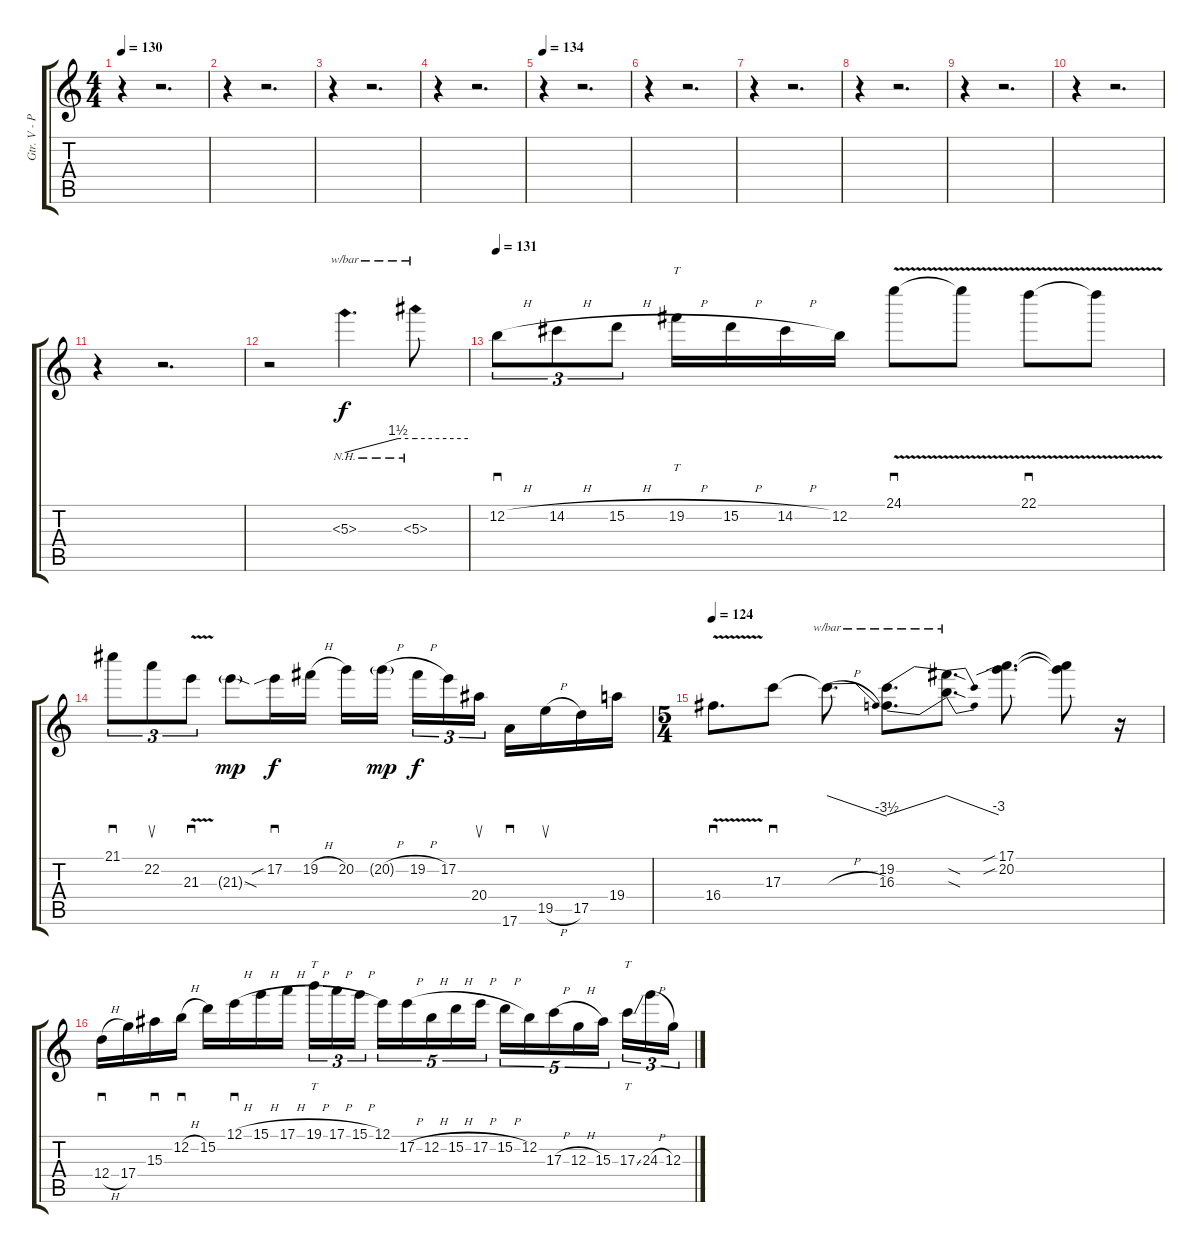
\track ("Gtr. V - Paul Masvidal (Lead)" "Gtr. V - P") {instrument distortionguitar}
\staff {score tabs}
\tuning (E4 B3 G3 D3 A2 E2) {hide}
\ts (4 4)
\tempo 130
\clef g2
\ks c
r.4{dy f} r.2{d} |
r.4 r.2{d} |
r.4 r.2{d} |
r.4 r.2{d} |
\tempo 134
r.4 r.2{d} |
r.4 r.2{d} |
r.4 r.2{d} |
r.4 r.2{d} |
r.4 r.2{d} |
r.4 r.2{d} |
r.4 r.2{d} |
r.2 5.3{nh}.4{d tbe (custom default 0 0 45 6 60 6)} 5.3{nh}.8{tbe (hold default 0 6 60 6)} |
\tempo 131
12.2{h}.8{sd tu (3 2)} 14.2{h}.8{tu (3 2)} 15.2{h}.8{tu (3 2)} 19.2{h}.16{tt} 15.2{h}.16 14.2{h}.16 12.2.16 24.1{v}.8{sd} 24.1{t}.8 22.1{v}.8{sd} 22.1{t}.8 |
21.1.8{sd tu (3 2)} 22.2.8{su tu (3 2)} 21.3{v}.8{sd tu (3 2)} 21.3{sod g}.8{dy mp} 17.2{sib}.16{sd dy f} 19.2{h}.16 20.2.16 20.2{h g}.16{dy mp beam splitsecondary} 19.2{h}.16{tu (3 2) dy f} 17.2.16{tu (3 2)} 20.4.16{su tu (3 2)} 17.6.16{sd} 19.5{h}.16{su} 17.5.16 19.4.16 |
\ts (5 4)
\tempo 124
16.4{v}.8{d sd} 17.3.8{sd} 17.3{h t}.8{d tbe (dive default 0 0 60 -14)} (19.2 16.3).8{d tbe (dive default 0 -12 60 0)} (19.2{sod t} 16.3{sod t}).8{d tbe (dive default 0 0 60 -12)} (17.1{sib} 20.2{sib}).8{d} (17.1{t} 20.2{t}).8 r.16 |
12.4{h}.16{sd} 17.4.16 15.3.16{sd} 12.2{h}.16{sd} 15.2.16 12.1{h}.16{sd} 15.1{h}.16 17.1{h}.16 19.1{h}.16{tt tu (3 2)} 17.1{h}.16{tu (3 2)} 15.1{h}.16{tu (3 2) beam splitsecondary} 12.1.16{tu (5 4)} 17.2{h}.16{tu (5 4)} 12.2{h}.16{tu (5 4)} 15.2{h}.16{tu (5 4)} 17.2{h}.16{tu (5 4) beam splitsecondary} 15.2{h}.16{tu (5 4)} 12.2.16{tu (5 4)} 17.3{h}.16{tu (5 4)} 12.3{h}.16{tu (5 4)} 15.3.16{tu (5 4) beam splitsecondary} 17.3{ss}.16{tt tu (3 2)} 24.3{h}.16{tu (3 2)} 12.3.16{tu (3 2)}
